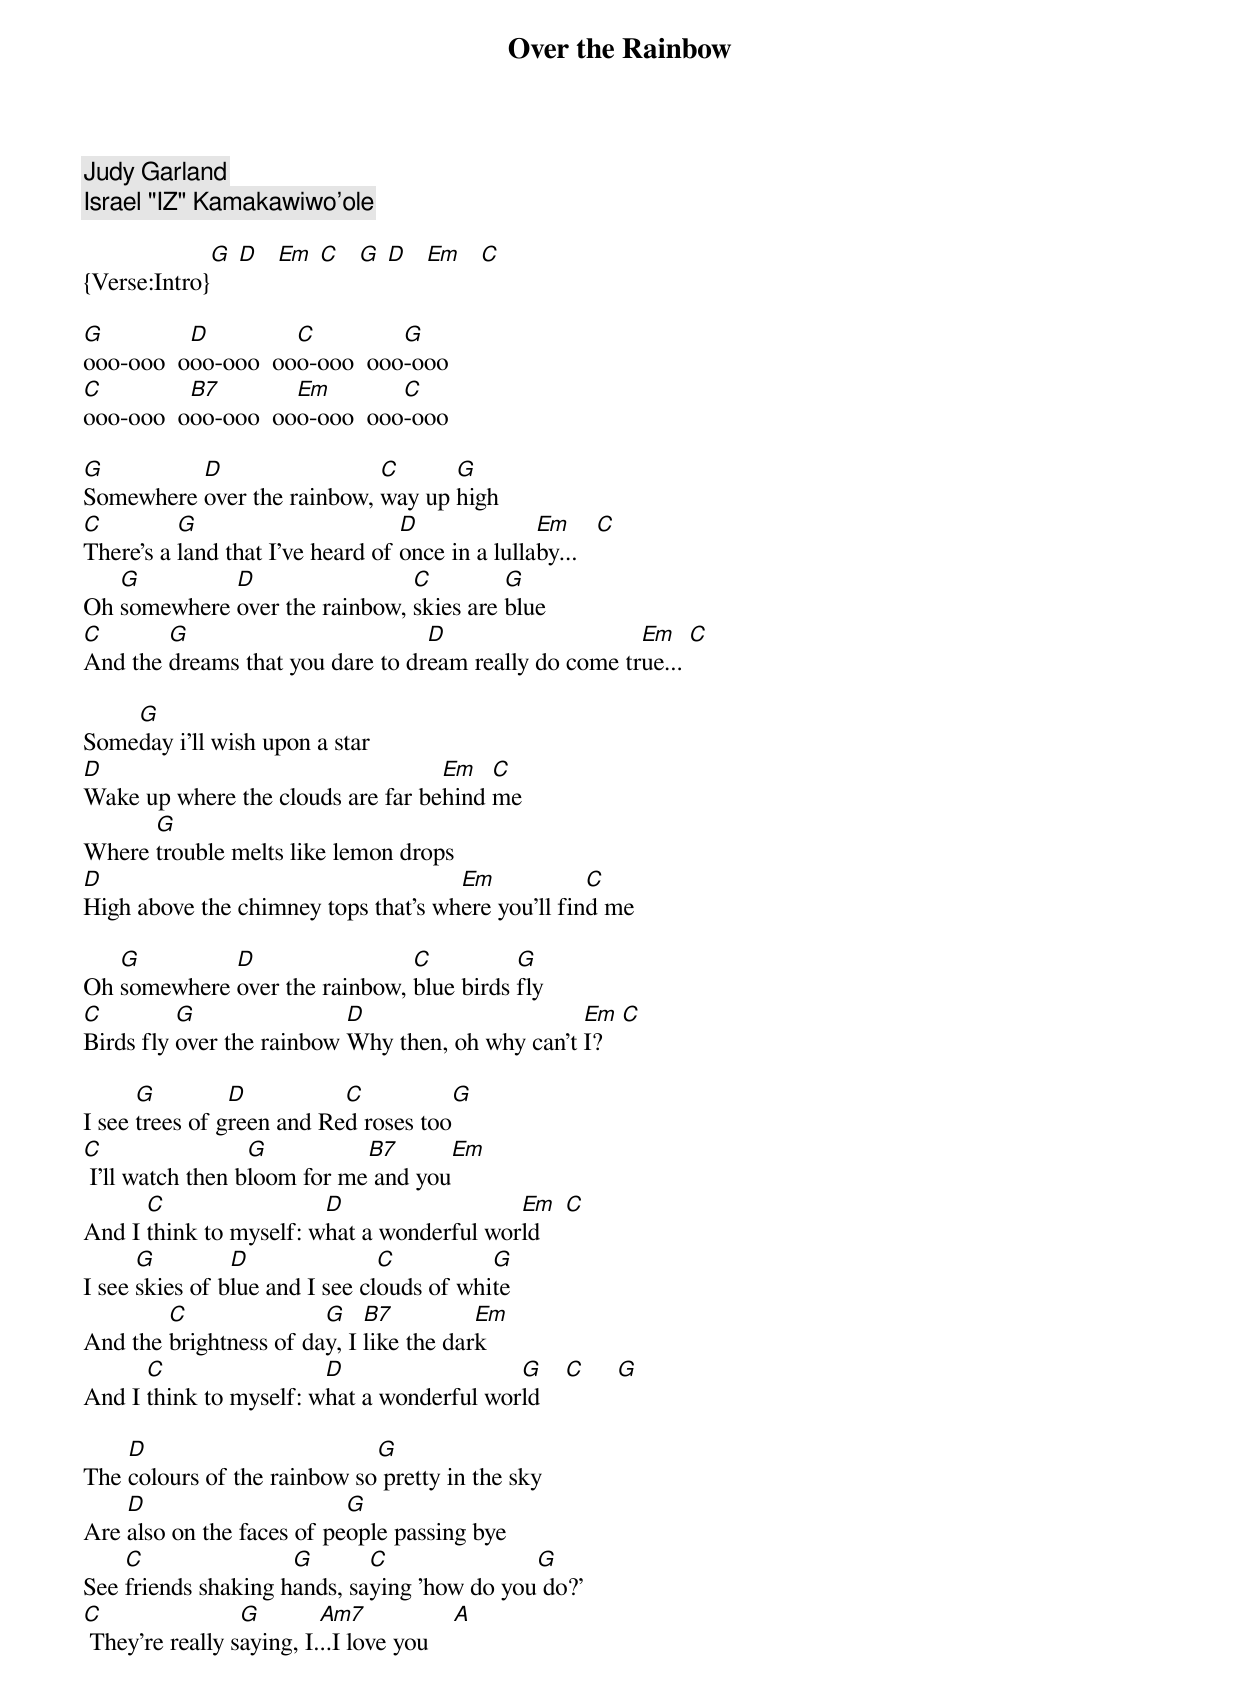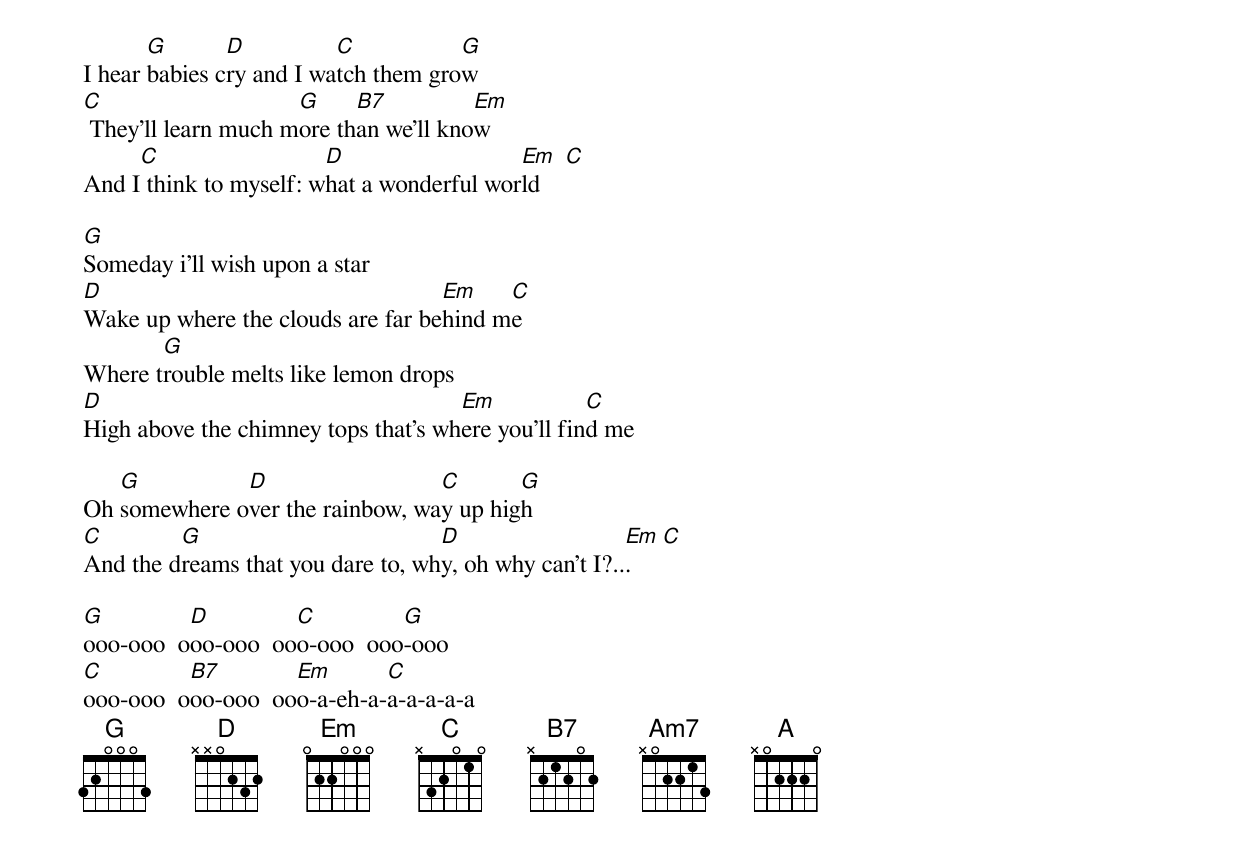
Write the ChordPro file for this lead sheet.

{title:Over the Rainbow}
{c:Judy Garland}
{c:Israel "IZ" Kamakawiwo'ole}

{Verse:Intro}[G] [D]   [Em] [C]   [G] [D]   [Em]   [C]

[G]ooo-ooo  o[D]oo-ooo  oo[C]o-ooo  ooo[G]-ooo
[C]ooo-ooo  o[B7]oo-ooo  oo[Em]o-ooo  ooo[C]-ooo

[G]Somewhere [D]over the rainbow, [C]way up [G]high
[C]There's a [G]land that I've heard of [D]once in a lulla[Em]by...   [C]
Oh [G]somewhere [D]over the rainbow, [C]skies are [G]blue
[C]And the [G]dreams that you dare to dr[D]eam really do come tr[Em]ue... [C]

Some[G]day i'll wish upon a star
[D]Wake up where the clouds are far be[Em]hind [C]me
Where [G]trouble melts like lemon drops
[D]High above the chimney tops that's wh[Em]ere you'll fin[C]d me

Oh [G]somewhere [D]over the rainbow, [C]blue birds [G]fly
[C]Birds fly [G]over the rainbow [D]Why then, oh why can't [Em]I?   [C]

I see [G]trees of g[D]reen and Re[C]d roses too[G]
[C] I'll watch then b[G]loom for me[B7] and you[Em]
And I [C]think to myself: w[D]hat a wonderful wor[Em]ld    [C]
I see [G]skies of b[D]lue and I see cl[C]ouds of whi[G]te
And the [C]brightness of da[G]y, I [B7]like the dar[Em]k
And I [C]think to myself: w[D]hat a wonderful wor[G]ld    [C]     [G]

The [D]colours of the rainbow so[G] pretty in the sky
Are [D]also on the faces of pe[G]ople passing bye
See [C]friends shaking h[G]ands, sa[C]ying 'how do you[G] do?'
[C] They're really s[G]aying, I.[Am7]..I love you    [A]

I hear [G]babies c[D]ry and I wa[C]tch them gro[G]w
[C] They'll learn much m[G]ore th[B7]an we'll kno[Em]w
And I[C] think to myself: w[D]hat a wonderful wor[Em]ld    [C]

[G]Someday i'll wish upon a star
[D]Wake up where the clouds are far be[Em]hind m[C]e
Where t[G]rouble melts like lemon drops
[D]High above the chimney tops that's wh[Em]ere you'll fin[C]d me

Oh [G]somewhere o[D]ver the rainbow, wa[C]y up hig[G]h
[C]And the d[G]reams that you dare to, wh[D]y, oh why can't I?..[Em].     [C]

[G]ooo-ooo  o[D]oo-ooo  oo[C]o-ooo  ooo[G]-ooo
[C]ooo-ooo  o[B7]oo-ooo  oo[Em]o-a-eh-a-[C]a-a-a-a-a
